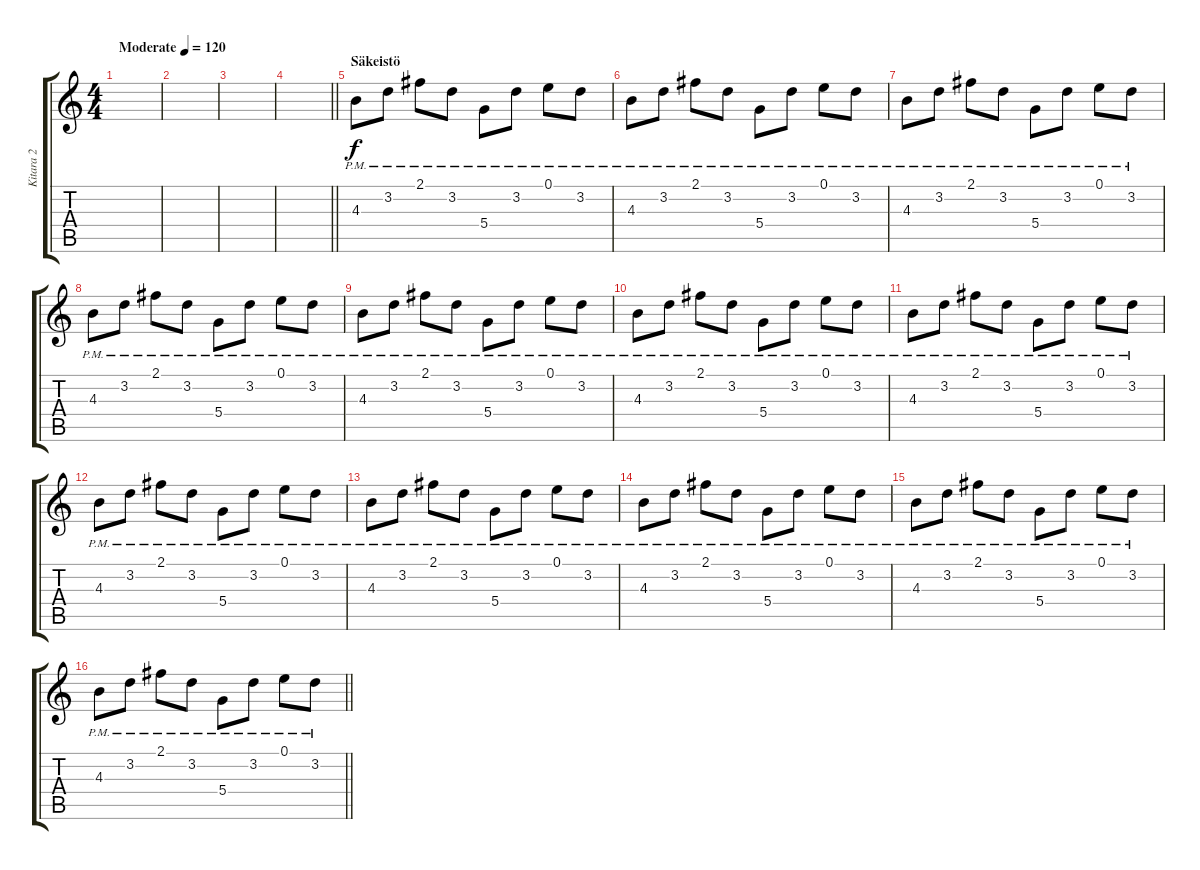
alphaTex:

\track ("Kitara 2" "Kitara 2") {instrument electricguitarmuted}
\staff {score tabs}
\tuning (E4 B3 G3 D3 A2 E2) {hide}
\ts (4 4)
\tempo (120 "Moderate")
\clef g2
\ks c
|
|
|
\barLineRight lightlight
|
\section ("" "Säkeistö")
4.3{pm}.8 3.2{pm}.8 2.1{pm}.8 3.2{pm}.8 5.4{pm}.8 3.2{pm}.8 0.1{pm}.8 3.2{pm}.8 |
4.3{pm}.8 3.2{pm}.8 2.1{pm}.8 3.2{pm}.8 5.4{pm}.8 3.2{pm}.8 0.1{pm}.8 3.2{pm}.8 |
4.3{pm}.8 3.2{pm}.8 2.1{pm}.8 3.2{pm}.8 5.4{pm}.8 3.2{pm}.8 0.1{pm}.8 3.2{pm}.8 |
4.3{pm}.8 3.2{pm}.8 2.1{pm}.8 3.2{pm}.8 5.4{pm}.8 3.2{pm}.8 0.1{pm}.8 3.2{pm}.8 |
4.3{pm}.8 3.2{pm}.8 2.1{pm}.8 3.2{pm}.8 5.4{pm}.8 3.2{pm}.8 0.1{pm}.8 3.2{pm}.8 |
4.3{pm}.8 3.2{pm}.8 2.1{pm}.8 3.2{pm}.8 5.4{pm}.8 3.2{pm}.8 0.1{pm}.8 3.2{pm}.8 |
4.3{pm}.8 3.2{pm}.8 2.1{pm}.8 3.2{pm}.8 5.4{pm}.8 3.2{pm}.8 0.1{pm}.8 3.2{pm}.8 |
4.3{pm}.8 3.2{pm}.8 2.1{pm}.8 3.2{pm}.8 5.4{pm}.8 3.2{pm}.8 0.1{pm}.8 3.2{pm}.8 |
4.3{pm}.8 3.2{pm}.8 2.1{pm}.8 3.2{pm}.8 5.4{pm}.8 3.2{pm}.8 0.1{pm}.8 3.2{pm}.8 |
4.3{pm}.8 3.2{pm}.8 2.1{pm}.8 3.2{pm}.8 5.4{pm}.8 3.2{pm}.8 0.1{pm}.8 3.2{pm}.8 |
4.3{pm}.8 3.2{pm}.8 2.1{pm}.8 3.2{pm}.8 5.4{pm}.8 3.2{pm}.8 0.1{pm}.8 3.2{pm}.8 |
\barLineRight lightlight
4.3{pm}.8 3.2{pm}.8 2.1{pm}.8 3.2{pm}.8 5.4{pm}.8 3.2{pm}.8 0.1{pm}.8 3.2{pm}.8
